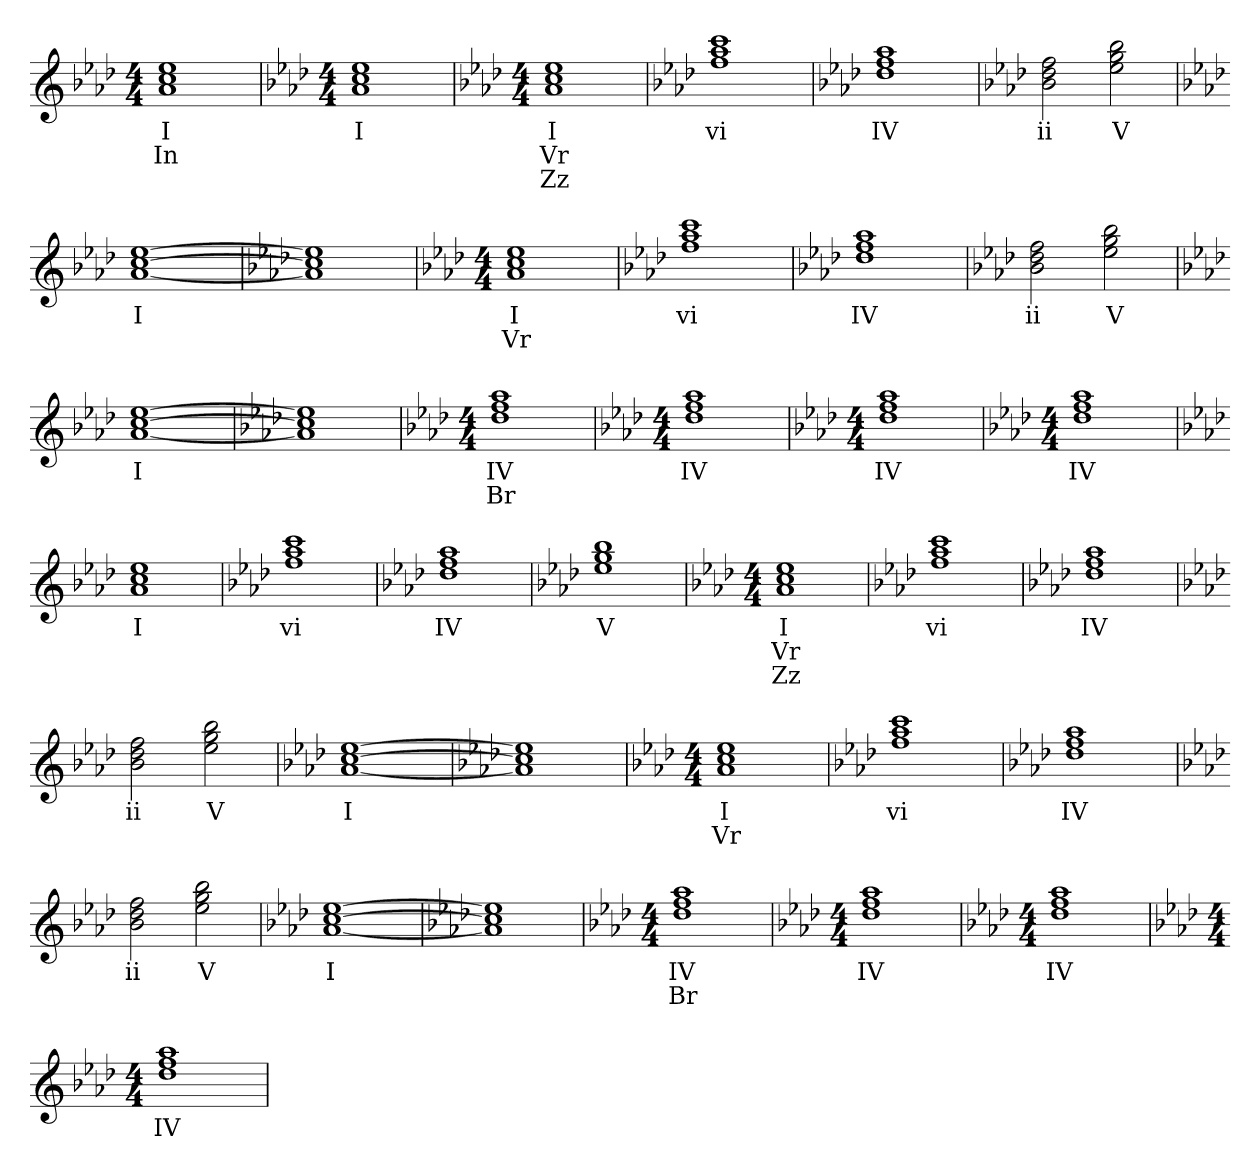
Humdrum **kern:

**kern	**text	**text	**text
*part1	*part1	*part1	*part1
*staff1	*staff1	*staff1	*staff1
*k[b-e-a-d-]	*	*	*
*A-:	*	*	*
*M4/4	*	*	*
=	=	=	=
1a- 1cc 1ee-	I	In	.
=	=	=	=
*k[b-e-a-d-]	*	*	*
*A-:	*	*	*
*M4/4	*	*	*
1a- 1cc 1ee-	I	.	.
=	=	=	=
*k[b-e-a-d-]	*	*	*
*A-:	*	*	*
*M4/4	*	*	*
1a- 1cc 1ee-	I	Vr	Zz
=	=	=	=
*k[b-e-a-d-]	*	*	*
*A-:	*	*	*
1ff 1aa- 1ccc	vi	.	.
=	=	=	=
*k[b-e-a-d-]	*	*	*
*A-:	*	*	*
1dd- 1ff 1aa-	IV	.	.
=	=	=	=
*k[b-e-a-d-]	*	*	*
*A-:	*	*	*
2b- 2dd- 2ff	ii	.	.
2ee- 2gg 2bb-	V	.	.
=	=	=	=
*k[b-e-a-d-]	*	*	*
*A-:	*	*	*
[1a- [1cc [1ee-	I	.	.
=	=	=	=
*k[b-e-a-d-]	*	*	*
*A-:	*	*	*
1a-] 1cc] 1ee-]	.	.	.
=	=	=	=
*k[b-e-a-d-]	*	*	*
*A-:	*	*	*
*M4/4	*	*	*
1a- 1cc 1ee-	I	Vr	.
=	=	=	=
*k[b-e-a-d-]	*	*	*
*A-:	*	*	*
1ff 1aa- 1ccc	vi	.	.
=	=	=	=
*k[b-e-a-d-]	*	*	*
*A-:	*	*	*
1dd- 1ff 1aa-	IV	.	.
=	=	=	=
*k[b-e-a-d-]	*	*	*
*A-:	*	*	*
2b- 2dd- 2ff	ii	.	.
2ee- 2gg 2bb-	V	.	.
=	=	=	=
*k[b-e-a-d-]	*	*	*
*A-:	*	*	*
[1a- [1cc [1ee-	I	.	.
=	=	=	=
*k[b-e-a-d-]	*	*	*
*A-:	*	*	*
1a-] 1cc] 1ee-]	.	.	.
=	=	=	=
*k[b-e-a-d-]	*	*	*
*A-:	*	*	*
*M4/4	*	*	*
1dd- 1ff 1aa-	IV	Br	.
=	=	=	=
*k[b-e-a-d-]	*	*	*
*A-:	*	*	*
*M4/4	*	*	*
1dd- 1ff 1aa-	IV	.	.
=	=	=	=
*k[b-e-a-d-]	*	*	*
*A-:	*	*	*
*M4/4	*	*	*
1dd- 1ff 1aa-	IV	.	.
=	=	=	=
*k[b-e-a-d-]	*	*	*
*A-:	*	*	*
*M4/4	*	*	*
1dd- 1ff 1aa-	IV	.	.
=	=	=	=
*k[b-e-a-d-]	*	*	*
*A-:	*	*	*
1a- 1cc 1ee-	I	.	.
=	=	=	=
*k[b-e-a-d-]	*	*	*
*A-:	*	*	*
1ff 1aa- 1ccc	vi	.	.
=	=	=	=
*k[b-e-a-d-]	*	*	*
*A-:	*	*	*
1dd- 1ff 1aa-	IV	.	.
=	=	=	=
*k[b-e-a-d-]	*	*	*
*A-:	*	*	*
1ee- 1gg 1bb-	V	.	.
=	=	=	=
*k[b-e-a-d-]	*	*	*
*A-:	*	*	*
*M4/4	*	*	*
1a- 1cc 1ee-	I	Vr	Zz
=	=	=	=
*k[b-e-a-d-]	*	*	*
*A-:	*	*	*
1ff 1aa- 1ccc	vi	.	.
=	=	=	=
*k[b-e-a-d-]	*	*	*
*A-:	*	*	*
1dd- 1ff 1aa-	IV	.	.
=	=	=	=
*k[b-e-a-d-]	*	*	*
*A-:	*	*	*
2b- 2dd- 2ff	ii	.	.
2ee- 2gg 2bb-	V	.	.
=	=	=	=
*k[b-e-a-d-]	*	*	*
*A-:	*	*	*
[1a- [1cc [1ee-	I	.	.
=	=	=	=
*k[b-e-a-d-]	*	*	*
*A-:	*	*	*
1a-] 1cc] 1ee-]	.	.	.
=	=	=	=
*k[b-e-a-d-]	*	*	*
*A-:	*	*	*
*M4/4	*	*	*
1a- 1cc 1ee-	I	Vr	.
=	=	=	=
*k[b-e-a-d-]	*	*	*
*A-:	*	*	*
1ff 1aa- 1ccc	vi	.	.
=	=	=	=
*k[b-e-a-d-]	*	*	*
*A-:	*	*	*
1dd- 1ff 1aa-	IV	.	.
=	=	=	=
*k[b-e-a-d-]	*	*	*
*A-:	*	*	*
2b- 2dd- 2ff	ii	.	.
2ee- 2gg 2bb-	V	.	.
=	=	=	=
*k[b-e-a-d-]	*	*	*
*A-:	*	*	*
[1a- [1cc [1ee-	I	.	.
=	=	=	=
*k[b-e-a-d-]	*	*	*
*A-:	*	*	*
1a-] 1cc] 1ee-]	.	.	.
=	=	=	=
*k[b-e-a-d-]	*	*	*
*A-:	*	*	*
*M4/4	*	*	*
1dd- 1ff 1aa-	IV	Br	.
=	=	=	=
*k[b-e-a-d-]	*	*	*
*A-:	*	*	*
*M4/4	*	*	*
1dd- 1ff 1aa-	IV	.	.
=	=	=	=
*k[b-e-a-d-]	*	*	*
*A-:	*	*	*
*M4/4	*	*	*
1dd- 1ff 1aa-	IV	.	.
=	=	=	=
*k[b-e-a-d-]	*	*	*
*A-:	*	*	*
*M4/4	*	*	*
1dd- 1ff 1aa-	IV	.	.
=	=	=	=
*-	*-	*-	*-
